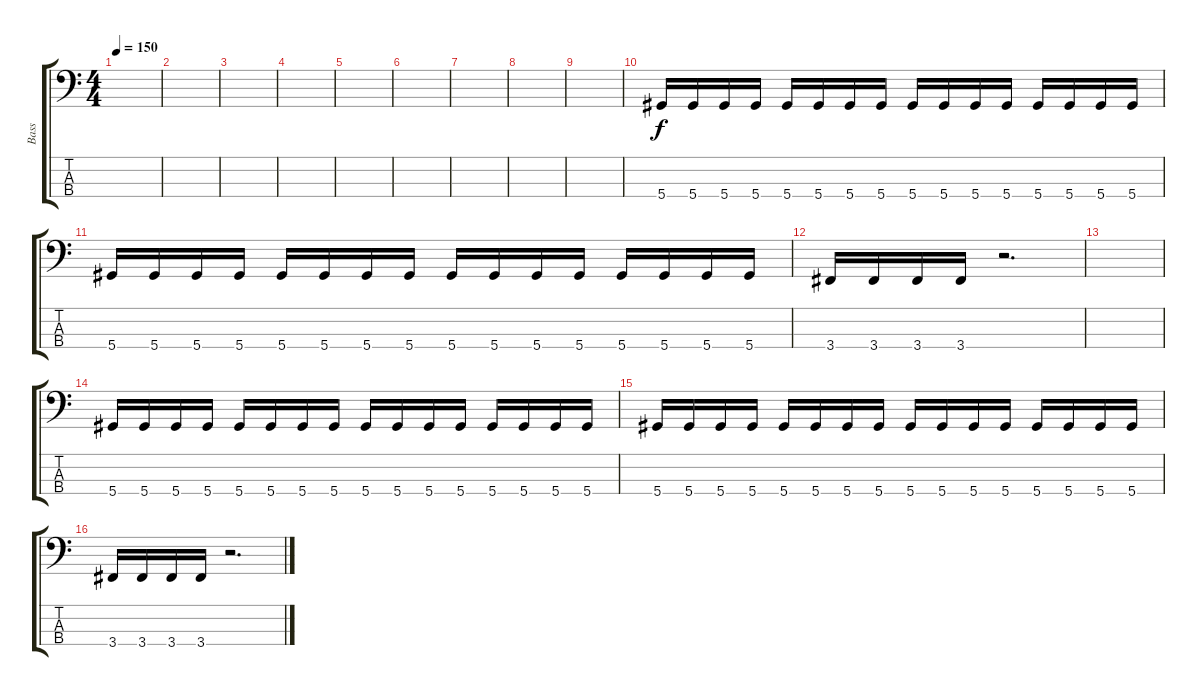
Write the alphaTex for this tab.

\track ("Bass" "Bass") {instrument electricbasspick}
\staff {score tabs}
\tuning (Gb2 Db2 Ab1 Eb1) {hide}
\ts (4 4)
\tempo 150
\clef f4
\ks c
|
|
|
|
|
|
|
|
|
5.4.16 5.4.16 5.4.16 5.4.16 5.4.16 5.4.16 5.4.16 5.4.16 5.4.16 5.4.16 5.4.16 5.4.16 5.4.16 5.4.16 5.4.16 5.4.16 |
5.4.16 5.4.16 5.4.16 5.4.16 5.4.16 5.4.16 5.4.16 5.4.16 5.4.16 5.4.16 5.4.16 5.4.16 5.4.16 5.4.16 5.4.16 5.4.16 |
3.4.16 3.4.16 3.4.16 3.4.16 r.2{d} |
|
5.4.16 5.4.16 5.4.16 5.4.16 5.4.16 5.4.16 5.4.16 5.4.16 5.4.16 5.4.16 5.4.16 5.4.16 5.4.16 5.4.16 5.4.16 5.4.16 |
5.4.16 5.4.16 5.4.16 5.4.16 5.4.16 5.4.16 5.4.16 5.4.16 5.4.16 5.4.16 5.4.16 5.4.16 5.4.16 5.4.16 5.4.16 5.4.16 |
3.4.16 3.4.16 3.4.16 3.4.16 r.2{d}
